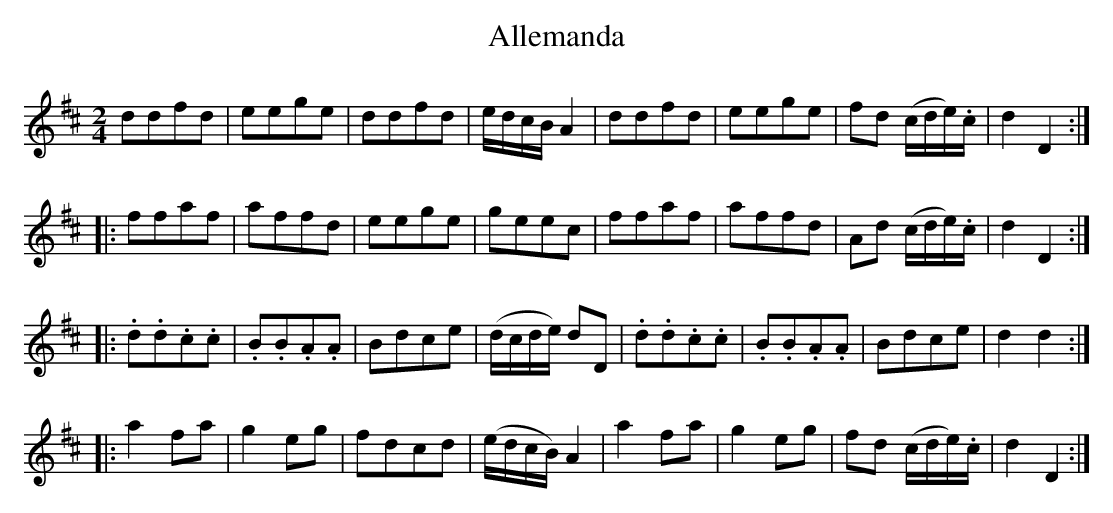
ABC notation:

X:1
T:Allemanda
M:2/4
L:1/8
K:D
ddfd| eege| ddfd| e/d/c/B/A2| ddfd| eege| fd (c/d/e/).c/| d2D2::
ffaf| affd| eege| geec| ffaf| affd| Ad (c/d/e/).c/| d2D2::
.d.d.c.c| .B.B.A.A| Bdce| (d/c/d/e/) dD| \
.d.d.c.c| .B.B.A.A| Bdce| d2d2 ::
a2fa| g2eg| fdcd| (e/d/c/B/) A2| a2fa| g2eg| fd (c/d/e/).c/| d2D2:|
